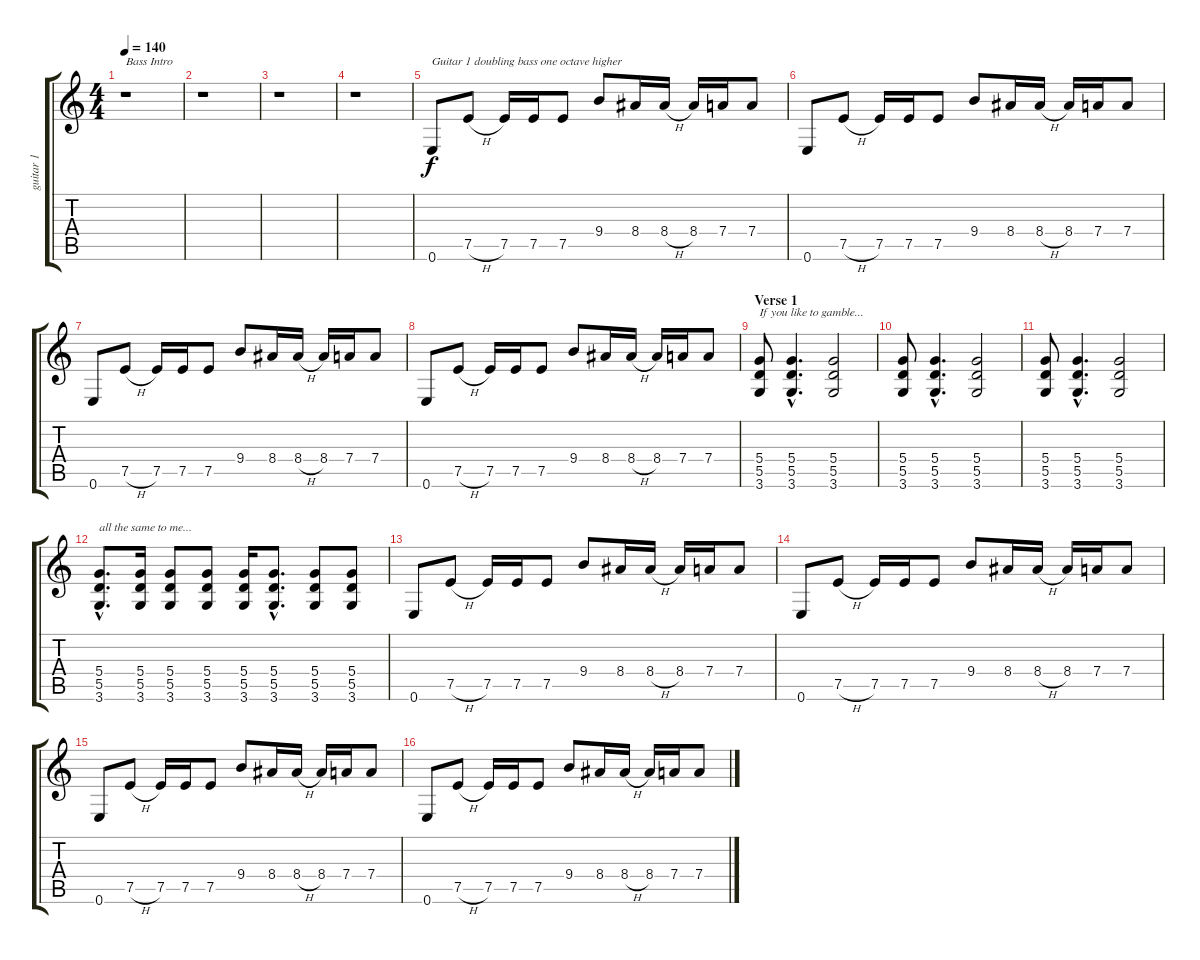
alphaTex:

\track ("guitar 1" "guitar 1") {instrument distortionguitar}
\staff {score tabs}
\tuning (E4 B3 G3 D3 A2 E2) {hide}
\ts (4 4)
\tempo 140
\clef g2
\ks c
r.1{txt "Bass Intro" dy f instrument distortionguitar} |
r.1 |
r.1 |
r.1 |
0.6.8{txt "Guitar 1 doubling bass one octave higher"} 7.5{h}.8 7.5.16 7.5.16 7.5.8 9.4.8 8.4.16 8.4{h}.16 8.4.16 7.4.16 7.4.8 |
0.6.8 7.5{h}.8 7.5.16 7.5.16 7.5.8 9.4.8 8.4.16 8.4{h}.16 8.4.16 7.4.16 7.4.8 |
0.6.8 7.5{h}.8 7.5.16 7.5.16 7.5.8 9.4.8 8.4.16 8.4{h}.16 8.4.16 7.4.16 7.4.8 |
0.6.8 7.5{h}.8 7.5.16 7.5.16 7.5.8 9.4.8 8.4.16 8.4{h}.16 8.4.16 7.4.16 7.4.8 |
\section ("" "Verse 1")
(5.4 5.5 3.6).8{txt "If you like to gamble..."} (5.4{hac} 5.5{hac} 3.6{hac}).4{d} (5.4 5.5 3.6).2 |
(5.4 5.5 3.6).8 (5.4{hac} 5.5{hac} 3.6{hac}).4{d} (5.4 5.5 3.6).2 |
(5.4 5.5 3.6).8 (5.4{hac} 5.5{hac} 3.6{hac}).4{d} (5.4 5.5 3.6).2 |
(5.4{hac} 5.5{hac} 3.6{hac}).8{d txt "all the same to me..."} (5.4 5.5 3.6).16 (5.4 5.5 3.6).8 (5.4 5.5 3.6).8 (5.4 5.5 3.6).16 (5.4{hac} 5.5{hac} 3.6{hac}).8{d} (5.4 5.5 3.6).8 (5.4 5.5 3.6).8 |
0.6.8 7.5{h}.8 7.5.16 7.5.16 7.5.8 9.4.8 8.4.16 8.4{h}.16 8.4.16 7.4.16 7.4.8 |
0.6.8 7.5{h}.8 7.5.16 7.5.16 7.5.8 9.4.8 8.4.16 8.4{h}.16 8.4.16 7.4.16 7.4.8 |
0.6.8 7.5{h}.8 7.5.16 7.5.16 7.5.8 9.4.8 8.4.16 8.4{h}.16 8.4.16 7.4.16 7.4.8 |
0.6.8 7.5{h}.8 7.5.16 7.5.16 7.5.8 9.4.8 8.4.16 8.4{h}.16 8.4.16 7.4.16 7.4.8
